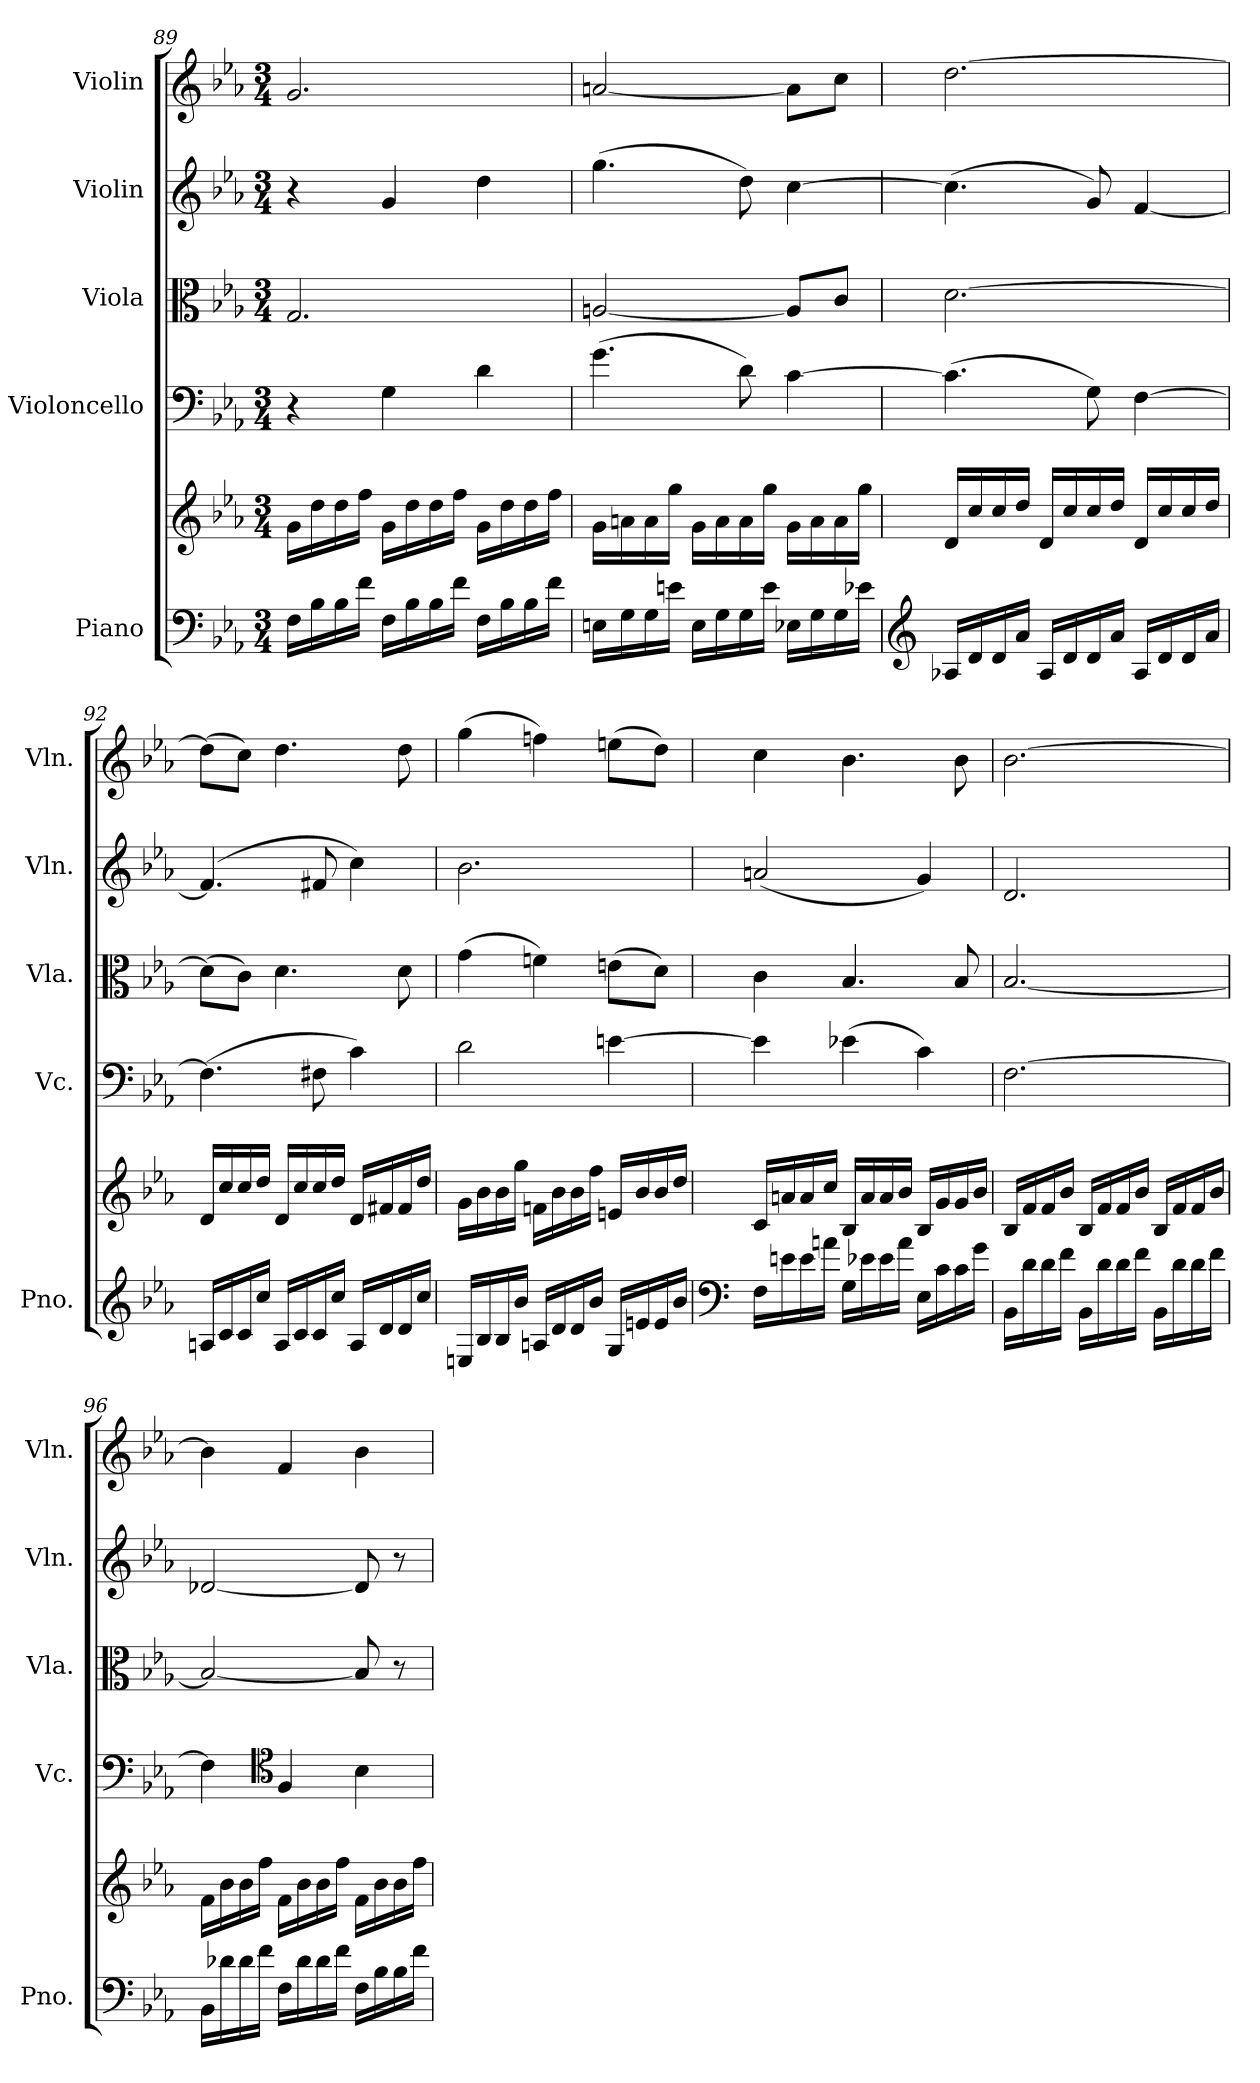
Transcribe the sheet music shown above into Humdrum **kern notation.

**kern	**kern	**kern	**kern	**kern	**kern
*part5	*part5	*part4	*part3	*part2	*part1
*staff6	*staff5	*staff4	*staff3	*staff2	*staff1
*I"Piano	*	*I"Violoncello	*I"Viola	*I"Violin	*I"Violin
*I'Pno.	*	*I'Vc.	*I'Vla.	*I'Vln.	*I'Vln.
!!LO:PB:g=z
*clefF4	*clefG2	*clefF4	*clefC3	*clefG2	*clefG2
*k[b-e-a-]	*k[b-e-a-]	*k[b-e-a-]	*k[b-e-a-]	*k[b-e-a-]	*k[b-e-a-]
*M3/4	*M3/4	*M3/4	*M3/4	*M3/4	*M3/4
=89	=89	=89	=89	=89	=89
16F\LL	16g\LL	4r	2.G/	4r	2.g/
16B-\	16dd\	.	.	.	.
16B-\	16dd\	.	.	.	.
16f\JJ	16ff\JJ	.	.	.	.
16F\LL	16g\LL	4G\	.	4g/	.
16B-\	16dd\	.	.	.	.
16B-\	16dd\	.	.	.	.
16f\JJ	16ff\JJ	.	.	.	.
16F\LL	16g\LL	4d\	.	4dd\	.
16B-\	16dd\	.	.	.	.
16B-\	16dd\	.	.	.	.
16f\JJ	16ff\JJ	.	.	.	.
=90	=90	=90	=90	=90	=90
16En\LL	16g\LL	(4.g\	[2An/	(4.gg\	[2an/
16G\	16an\	.	.	.	.
16G\	16a\	.	.	.	.
16en\JJ	16gg\JJ	.	.	.	.
16E\LL	16g\LL	.	.	.	.
16G\	16a\	.	.	.	.
16G\	16a\	8d\)	.	8dd\)	.
16e\JJ	16gg\JJ	.	.	.	.
16E-X\LL	16g\LL	[4c\	8A/L]	[4cc\	8a\L]
16G\	16a\	.	.	.	.
16G\	16a\	.	8c/J	.	8cc\J
16e-X\JJ	16gg\JJ	.	.	.	.
=91	=91	=91	=91	=91	=91
*clefG2	*	*	*	*	*
16A-X/LL	16d/LL	(4.c\]	[2.d\	(4.cc\]	[2.dd\
16d/	16cc/	.	.	.	.
16d/	16cc/	.	.	.	.
16a-/JJ	16dd/JJ	.	.	.	.
16A-/LL	16d/LL	.	.	.	.
16d/	16cc/	.	.	.	.
16d/	16cc/	8G\)	.	8g/)	.
16a-/JJ	16dd/JJ	.	.	.	.
16A-/LL	16d/LL	[4F\	.	[4f/	.
16d/	16cc/	.	.	.	.
16d/	16cc/	.	.	.	.
16a-/JJ	16dd/JJ	.	.	.	.
!!LO:LB:g=z
=92	=92	=92	=92	=92	=92
16An/LL	16d/LL	(4.F\]	(8d\L]	(4.f/]	(8dd\L]
16c/	16cc/	.	.	.	.
16c/	16cc/	.	8c\J)	.	8cc\J)
16cc/JJ	16dd/JJ	.	.	.	.
16A/LL	16d/LL	.	4.d\	.	4.dd\
16c/	16cc/	.	.	.	.
16c/	16cc/	8F#X\	.	8f#X/	.
16cc/JJ	16dd/JJ	.	.	.	.
16A/LL	16d/LL	4c\)	.	4cc\)	.
16d/	16f#X/	.	.	.	.
16d/	16f#/	.	8d\	.	8dd\
16cc/JJ	16dd/JJ	.	.	.	.
=93	=93	=93	=93	=93	=93
16En/LL	16g\LL	2d\	(4g\	2.b-\	(4gg\
16B-/	16b-\	.	.	.	.
16B-/	16b-\	.	.	.	.
16b-/JJ	16gg\JJ	.	.	.	.
16An/LL	16fn\LL	.	4fn\)	.	4ffn\)
16d/	16b-\	.	.	.	.
16d/	16b-\	.	.	.	.
16b-/JJ	16ff\JJ	.	.	.	.
16G/LL	16en/LL	[4en\	(8en\L	.	(8een\L
16en/	16b-/	.	.	.	.
16e/	16b-/	.	8d\J)	.	8dd\J)
16b-/JJ	16dd/JJ	.	.	.	.
!!LO:PB:g=z
=94	=94	=94	=94	=94	=94
*clefF4	*	*	*	*	*
16F\LL	16c/LL	4e\]	4c\	(2an/	4cc\
16en\	16an/	.	.	.	.
16e\	16a/	.	.	.	.
16an\JJ	16cc/JJ	.	.	.	.
16G\LL	16B-/LL	(4e-X\	4.B-/	.	4.b-\
16e-X\	16a/	.	.	.	.
16e-\	16a/	.	.	.	.
16a\JJ	16b-/JJ	.	.	.	.
16E-\LL	16B-/LL	4c\)	.	4g/)	.
16c\	16g/	.	.	.	.
16c\	16g/	.	8B-/	.	8b-\
16g\JJ	16b-/JJ	.	.	.	.
=95	=95	=95	=95	=95	=95
16BB-\LL	16B-/LL	[2.F\	[2.B-/	2.d/	[2.b-\
16d\	16f/	.	.	.	.
16d\	16f/	.	.	.	.
16f\JJ	16b-/JJ	.	.	.	.
16BB-\LL	16B-/LL	.	.	.	.
16d\	16f/	.	.	.	.
16d\	16f/	.	.	.	.
16f\JJ	16b-/JJ	.	.	.	.
16BB-\LL	16B-/LL	.	.	.	.
16d\	16f/	.	.	.	.
16d\	16f/	.	.	.	.
16f\JJ	16b-/JJ	.	.	.	.
!!LO:LB:g=z
=96	=96	=96	=96	=96	=96
16BB-\LL	16f\LL	4F\]	2B-/_	[2d-X/	4b-\]
16d-X\	16b-\	.	.	.	.
16d-\	16b-\	.	.	.	.
16f\JJ	16ff\JJ	.	.	.	.
*	*	*clefC4	*	*	*
16F\LL	16f\LL	4F/	.	.	4f/
16d-\	16b-\	.	.	.	.
16d-\	16b-\	.	.	.	.
16f\JJ	16ff\JJ	.	.	.	.
16F\LL	16f\LL	4B-\	8B-/]	8d-/]	4b-\
16B-\	16b-\	.	.	.	.
16B-\	16b-\	.	8r	8r	.
16f\JJ	16ff\JJ	.	.	.	.
=	=	=	=	=	=
*-	*-	*-	*-	*-	*-
